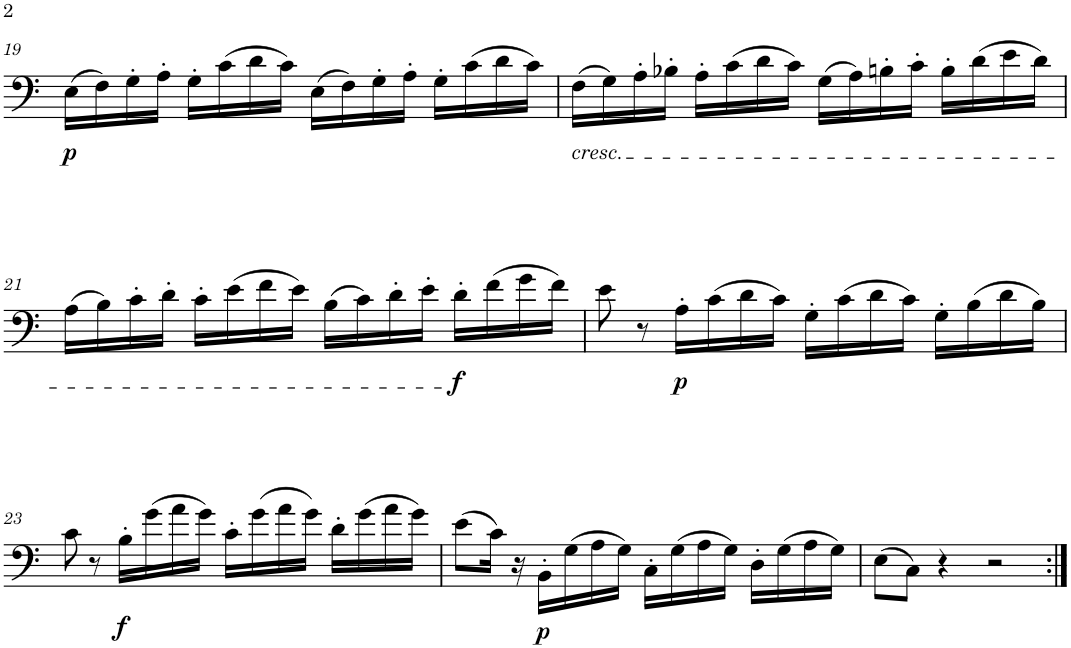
**kern	**dynam
*part1	*part1
*staff1	*staff1
*I"Trombone	*
*I'Tbn.	*
!!LO:PB:g=z
*clefF4	*
*k[]	*
*M4/4	*
*met(c)	*
=19	=19
!	!LO:DY:b
(>16E\LL	p
16F\)	.
16G'\	.
16A'\JJ	.
16G'\LL	.
(>16c\	.
16d\	.
16c\JJ)	.
(>16E\LL	.
16F\)	.
16G'\	.
16A'\JJ	.
16G'\LL	.
(>16c\	.
16d\	.
16c\JJ)	.
=20	=20
!LO:TX:b:i:t=cresc.	!
(16F\LL	.
16G\)	.
16A'\	.
16B-X'\JJ	.
16A'\LL	.
(>16c\	.
16d\	.
16c\JJ)	.
(>16G\LL	.
16A\)	.
16Bn'\	.
16c'\JJ	.
16B'\LL	.
(>16d\	.
16e\	.
16d\JJ)	.
!!LO:LB:g=z
=21	=21
(>16A\LL	.
16B\)	.
16c'\	.
16d'\JJ	.
16c'\LL	.
(>16e\	.
16f\	.
16e\JJ)	.
(>16B\LL	.
16c\)	.
16d'\	.
16e'\JJ	.
!	!LO:DY:b
16d'\LL	f
(>16f\	.
16g\	.
16f\JJ)	.
=22	=22
8e\	.
8r	.
!	!LO:DY:b
16A'\LL	p
(>16c\	.
16d\	.
16c\JJ)	.
16G'\LL	.
(>16c\	.
16d\	.
16c\JJ)	.
16G'\LL	.
(>16B\	.
16d\	.
16B\JJ)	.
!!LO:LB:g=z
=23	=23
8c\	.
8r	.
!	!LO:DY:b
16B'\LL	f
(>16g\	.
16a\	.
16g\JJ)	.
16c'\LL	.
[>16g\	.
16a\	.
16g\JJ]	.
16d'\LL	.
(>16g\	.
16a\	.
16g\JJ)	.
=24	=24
(>8e\L	.
16c\Jk)	.
16r	.
!	!LO:DY:b
16BB'\LL	p
(>16G\	.
16A\	.
16G\JJ)	.
16C'\LL	.
(>16G\	.
16A\	.
16G\JJ)	.
16D'\LL	.
(>16G\	.
16A\	.
16G\JJ)	.
=25	=25
(8E\L	.
8C\J)	.
4r	.
2r	.
=:|!	=:|!
*-	*-
